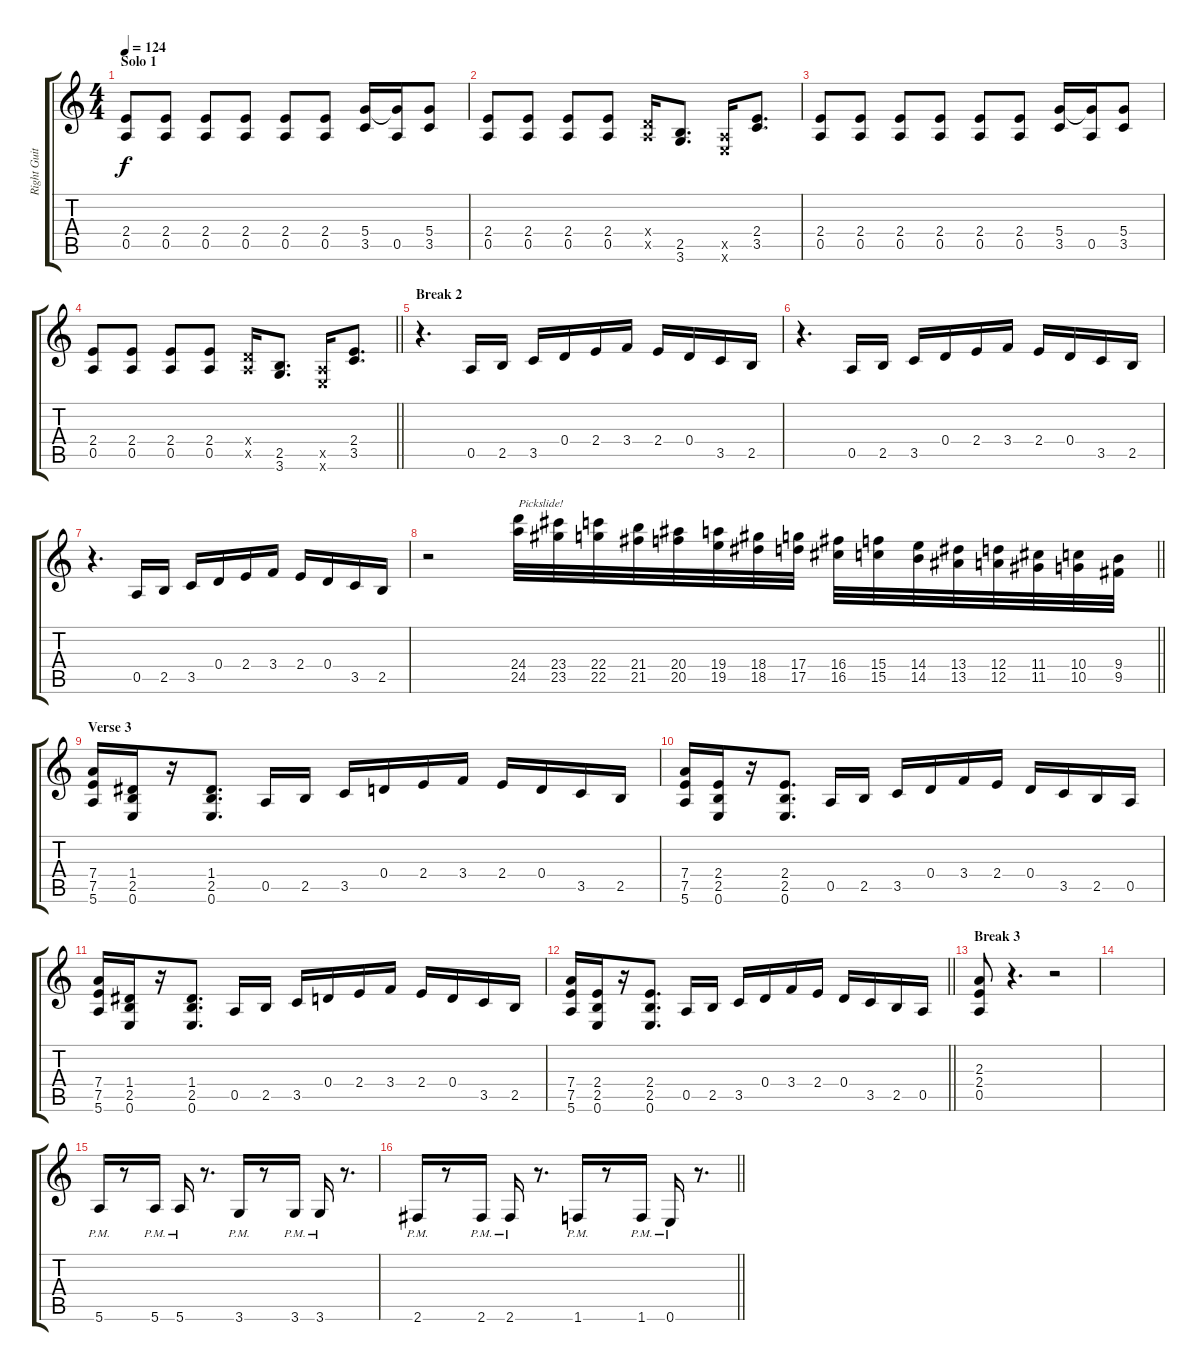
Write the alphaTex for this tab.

\track ("Right Guitar" "Right Guit") {instrument distortionguitar}
\staff {score tabs}
\tuning (E4 B3 G3 D3 A2 E2) {hide}
\ts (4 4)
\section ("" "Solo 1")
\tempo 124
\clef g2
\ks c
(2.4 0.5).8{dy f} (2.4 0.5).8 (2.4 0.5).8 (2.4 0.5).8 (2.4 0.5).8 (2.4 0.5).8 (5.4 3.5).16 (5.4{t} 0.5).16 (5.4 3.5).8 |
(2.4 0.5).8 (2.4 0.5).8 (2.4 0.5).8 (2.4 0.5).8 (0.4{x} 0.5{x}).16 (2.5 3.6).8{d} (0.5{x} 0.6{x}).16 (2.4 3.5).8{d} |
(2.4 0.5).8 (2.4 0.5).8 (2.4 0.5).8 (2.4 0.5).8 (2.4 0.5).8 (2.4 0.5).8 (5.4 3.5).16 (5.4{t} 0.5).16 (5.4 3.5).8 |
\barLineRight lightlight
(2.4 0.5).8 (2.4 0.5).8 (2.4 0.5).8 (2.4 0.5).8 (0.4{x} 0.5{x}).16 (2.5 3.6).8{d} (0.5{x} 0.6{x}).16 (2.4 3.5).8{d} |
\section ("" "Break 2")
r.4{d} 0.5.16 2.5.16 3.5.16 0.4.16 2.4.16 3.4.16 2.4.16 0.4.16 3.5.16 2.5.16 |
r.4{d} 0.5.16 2.5.16 3.5.16 0.4.16 2.4.16 3.4.16 2.4.16 0.4.16 3.5.16 2.5.16 |
r.4{d} 0.5.16 2.5.16 3.5.16 0.4.16 2.4.16 3.4.16 2.4.16 0.4.16 3.5.16 2.5.16 |
\barLineRight lightlight
r.2 (24.4 24.5).32{txt "Pickslide!" instrument guitarfretnoise} (23.4 23.5).32 (22.4 22.5).32 (21.4 21.5).32 (20.4 20.5).32 (19.4 19.5).32 (18.4 18.5).32 (17.4 17.5).32 (16.4 16.5).32 (15.4 15.5).32 (14.4 14.5).32 (13.4 13.5).32 (12.4 12.5).32 (11.4 11.5).32 (10.4 10.5).32 (9.4 9.5).32 |
\section ("" "Verse 3")
(7.4 7.5 5.6).16{instrument distortionguitar} (1.4 2.5 0.6).16 r.16 (1.4 2.5 0.6).8{d} 0.5.16 2.5.16 3.5.16 0.4.16 2.4.16 3.4.16 2.4.16 0.4.16 3.5.16 2.5.16 |
(7.4 7.5 5.6).16 (2.4 2.5 0.6).16 r.16 (2.4 2.5 0.6).8{d} 0.5.16 2.5.16 3.5.16 0.4.16 3.4.16 2.4.16 0.4.16 3.5.16 2.5.16 0.5.16 |
(7.4 7.5 5.6).16 (1.4 2.5 0.6).16 r.16 (1.4 2.5 0.6).8{d} 0.5.16 2.5.16 3.5.16 0.4.16 2.4.16 3.4.16 2.4.16 0.4.16 3.5.16 2.5.16 |
\barLineRight lightlight
(7.4 7.5 5.6).16 (2.4 2.5 0.6).16 r.16 (2.4 2.5 0.6).8{d} 0.5.16 2.5.16 3.5.16 0.4.16 3.4.16 2.4.16 0.4.16 3.5.16 2.5.16 0.5.16 |
\section ("" "Break 3")
(2.3 2.4 0.5).8 r.4{d} r.2 |
|
5.6{pm}.16 r.8 5.6{pm}.16 5.6{pm}.16 r.8{d} 3.6{pm}.16 r.8 3.6{pm}.16 3.6{pm}.16 r.8{d} |
\barLineRight lightlight
2.6{pm}.16 r.8 2.6{pm}.16 2.6{pm}.16 r.8{d} 1.6{pm}.16 r.8 1.6{pm}.16 0.6{pm}.16 r.8{d}
